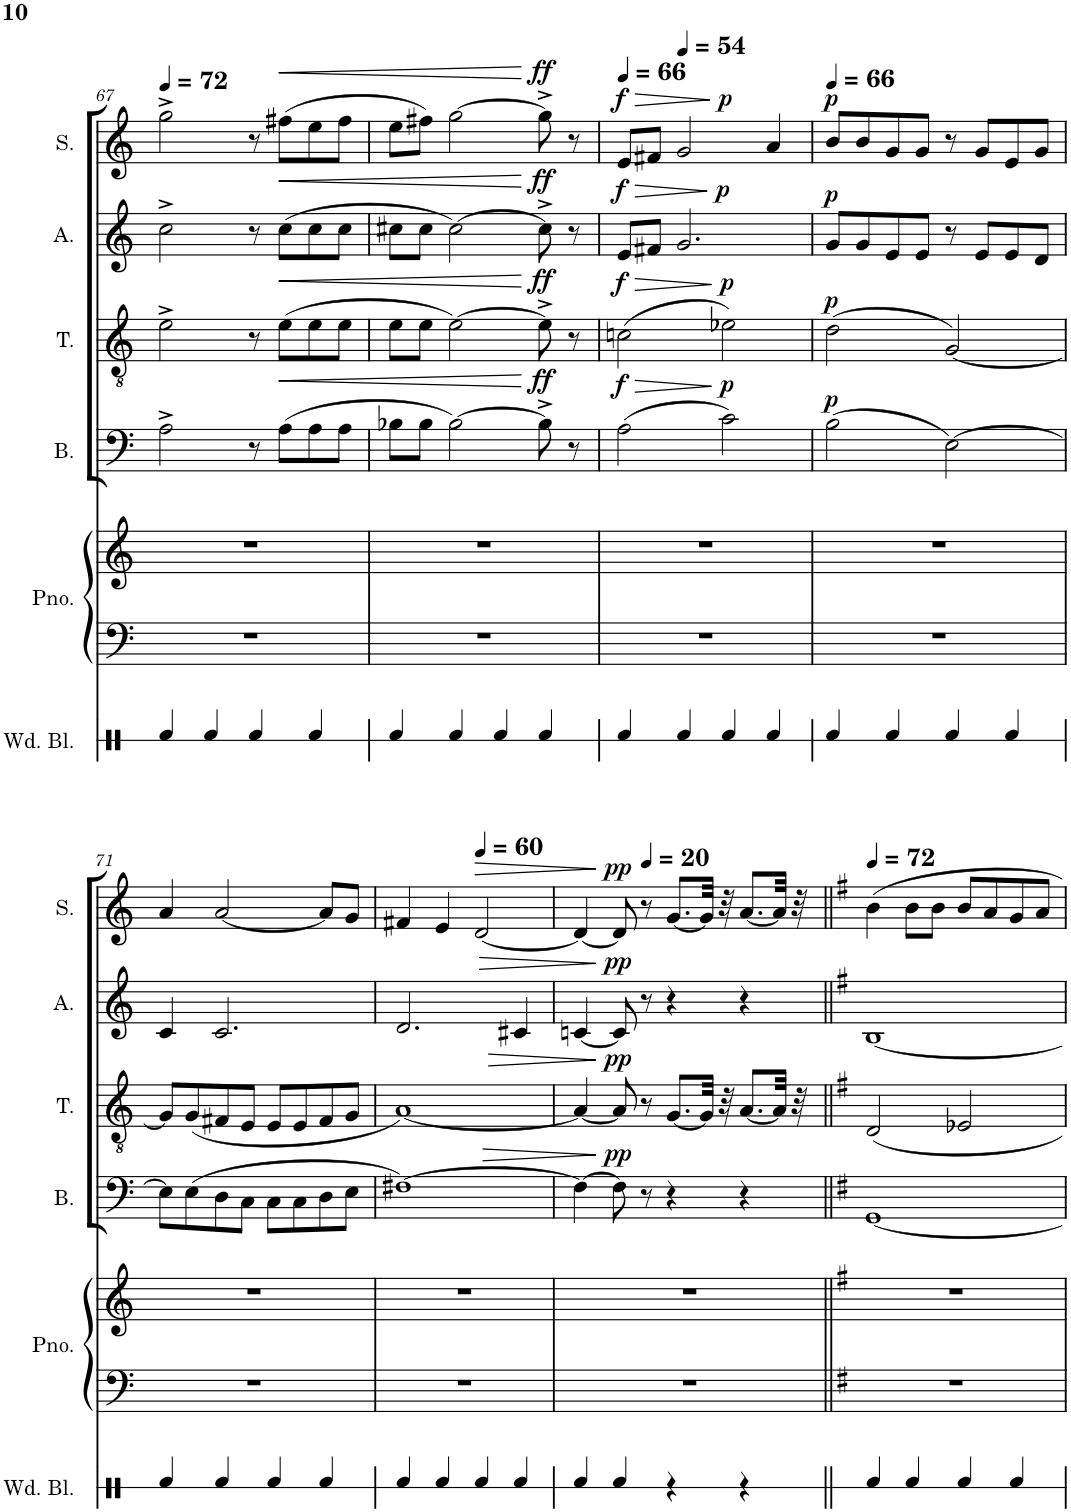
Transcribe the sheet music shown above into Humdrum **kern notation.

**kern	**kern	**kern	**kern	**dynam	**kern	**dynam	**kern	**dynam	**kern	**dynam
*part6	*part5	*part5	*part4	*part4	*part3	*part3	*part2	*part2	*part1	*part1
*staff7	*staff6	*staff5	*staff4	*staff4	*staff3	*staff3	*staff2	*staff2	*staff1	*staff1
*I"Wood Blocks	*I"Piano	*	*I"Bass	*	*I"Tenor	*	*I"Alto	*	*I"Soprano	*
*I'Wd. Bl.	*I'Pno.	*	*I'B.	*	*I'T.	*	*I'A.	*	*I'S.	*
!!LO:PB:g=z
*clefX	*clefF4	*clefG2	*clefF4	*	*clefGv2	*	*clefG2	*	*clefG2	*
*k[]	*k[]	*k[]	*k[]	*	*k[]	*	*k[]	*	*k[]	*
*M4/4	*M4/4	*M4/4	*M4/4	*	*M4/4	*	*M4/4	*	*M4/4	*
*met(c)	*met(c)	*met(c)	*met(c)	*	*met(c)	*	*met(c)	*	*met(c)	*
*MM72	*MM72	*MM72	*MM72	*	*MM72	*	*MM72	*	*MM72	*
=67	=67	=67	=67	=67	=67	=67	=67	=67	=67	=67
4Rf/	1r	1r	2A^\	.	2e^\	.	2cc^\	.	2gg^\	.
4Rf/	.	.	.	.	.	.	.	.	.	.
4Rf/	.	.	8r	.	8r	.	8r	.	8r	.
!	!	!	!	!LO:HP:b	!	!LO:HP:b	!	!LO:HP:b	!	!LO:HP:b
.	.	.	(8A\L	<	(8e\L	<	(8cc\L	<	(8ff#X\L	<
4Rf/	.	.	8A\	.	8e\	.	8cc\	.	8ee\	.
.	.	.	8A\J	.	8e\J	.	8cc\J	.	8ff#\J	.
=68	=68	=68	=68	=68	=68	=68	=68	=68	=68	=68
4Rf/	1r	1r	8B-X\L	.	8e\L	.	8cc#X\L	.	8ee\L	.
.	.	.	8B-\J	.	8e\J	.	8cc#\J	.	8ff#X\J)	.
4Rf/	.	.	[2B-\)	.	[2e\)	.	[2cc#\)	.	[2gg\	.
4Rf/	.	.	.	.	.	.	.	.	.	.
!	!	!	!	!LO:DY:n=1:a	!	!LO:DY:n=1:a	!	!LO:DY:n=1:a	!	!LO:DY:n=1:a
4Rf/	.	.	8B-^\]	[ ff	8e^\]	[ ff	8cc#^\]	[ ff	8gg^\]	[ ff
.	.	.	8r	.	8r	.	8r	.	8r	.
=69	=69	=69	=69	=69	=69	=69	=69	=69	=69	=69
*	*	*	*	*	*	*	*	*	*MM66	*
!	!	!	!	!LO:HP:b	!	!LO:HP:b	!	!LO:HP:b	!	!LO:HP:b
!	!	!	!	!LO:DY:n=1:a	!	!LO:DY:n=1:a	!	!LO:DY:n=1:a	!	!LO:DY:n=1:a
*	*	*	*	*	*	*	*^	*	*^	*
4Rf/	1r	1r	(2A\	> f	(2cn\	> f	8e/L	2ryy	> f	8e/L	2ryy	> f
.	.	.	.	.	.	.	8f#X/J	.	.	8f#X/J	.	.
*	*	*	*	*	*	*	*	*	*	*MM54	*	*
4Rf/	.	.	.	.	.	.	2.g/	.	.	2g/	.	.
!	!	!	!	!LO:DY:n=2:a	!	!	!	!	!LO:DY:n=2:a	!	!	!LO:DY:n=2:a
4Rf/	.	.	2c\)	] p	2e-X\)	]	.	2ryy	p	.	2ryy	p
4Rf/	.	.	.	.	.	.	.	.	.	4a/	.	]
.	.	.	.	.	.	.	.	.	]	.	.	.
*	*	*	*	*	*	*	*v	*v	*	*	*	*
*	*	*	*	*	*	*	*	*	*v	*v	*
=70	=70	=70	=70	=70	=70	=70	=70	=70	=70	=70
*	*	*	*	*	*	*	*	*	*MM66	*
*	*	*	*	*	*	*	*^	*	*^	*
!	!	!	!	!LO:DY:a	!	!LO:DY:a	!	!	!LO:DY:a	!	!	!LO:DY:a
*	*	*	*	*	*	*	*v	*v	*	*	*	*
*	*	*	*	*	*	*	*	*	*v	*v	*
4Rf/	1r	1r	(2B\	p	(2d\	p	8g/L	p	8b/L	p
.	.	.	.	.	.	.	8g/	.	8b/	.
4Rf/	.	.	.	.	.	.	8e/	.	8g/	.
.	.	.	.	.	.	.	8e/J	.	8g/J	.
4Rf/	.	.	[2E\)	.	[2G/)	.	8r	.	8r	.
.	.	.	.	.	.	.	8e/L	.	8g/L	.
4Rf/	.	.	.	.	.	.	8e/	.	8e/	.
.	.	.	.	.	.	.	8d/J	.	8g/J	.
!!LO:LB:g=z
=71	=71	=71	=71	=71	=71	=71	=71	=71	=71	=71
4Rf/	1r	1r	8E\L]	.	8G/L]	.	4c/	.	4a/	.
.	.	.	(8E\	.	(8G/	.	.	.	.	.
4Rf/	.	.	8D\	.	8F#X/	.	2.c/	.	[2a/	.
.	.	.	8C\J	.	8E/J	.	.	.	.	.
4Rf/	.	.	8C\L	.	8E/L	.	.	.	.	.
.	.	.	8C\	.	8E/	.	.	.	.	.
4Rf/	.	.	8D\	.	8F#/	.	.	.	8a/L]	.
.	.	.	8E\J	.	8G/J	.	.	.	8g/J	.
=72	=72	=72	=72	=72	=72	=72	=72	=72	=72	=72
4Rf/	1r	1r	[1F#X)	.	[1A)	.	2.d/	.	4f#X/	.
4Rf/	.	.	.	.	.	.	.	.	4e/	.
*	*	*	*	*	*	*	*	*	*MM60	*
!	!	!	!	!	!	!	!	!	!	!LO:HP:b
4Rf/	.	.	.	.	.	.	.	.	[2d/	>
!	!	!	!	!	!	!	!	!LO:HP:b	!	!
4Rf/	.	.	.	.	.	.	4c#X/	>	.	.
=73	=73	=73	=73	=73	=73	=73	=73	=73	=73	=73
!	!	!	!	!LO:HP:b	!	!LO:HP:b	!	!	!	!
4Rf/	1r	1r	4F#\_	>	4A/_	>	[4cn/	.	4d/_	.
!	!	!	!	!LO:DY:n=1:a	!	!LO:DY:n=1:a	!	!LO:DY:n=1:a	!	!LO:DY:n=1:a
4Rf/	.	.	8F#\]	] pp	8A/]	] pp	8c/]	] pp	8d/]	] pp
*	*	*	*	*	*	*	*	*	*MM20	*
.	.	.	8r	.	8r	.	8r	.	8r	.
4r	.	.	4r	.	[8.G/L	.	4r	.	[8.g/L	.
.	.	.	.	.	32G/Jkk]	.	.	.	32g/Jkk]	.
.	.	.	.	.	32r	.	.	.	32r	.
4r	.	.	4r	.	[8.A/L	.	4r	.	[8.a/L	.
.	.	.	.	.	32A/Jkk]	.	.	.	32a/Jkk]	.
.	.	.	.	.	32r	.	.	.	32r	.
=74||	=74||	=74||	=74||	=74||	=74||	=74||	=74||	=74||	=74||	=74||
*	*k[f#]	*k[f#]	*k[f#]	*	*k[f#]	*	*k[f#]	*	*k[f#]	*
*	*	*	*	*	*	*	*	*	*MM72	*
4Rf/	1r	1r	[1GG	.	2D/	.	[1B	.	4b\	.
4Rf/	.	.	.	.	.	.	.	.	8b\L	.
.	.	.	.	.	.	.	.	.	8b\J	.
4Rf/	.	.	.	.	2E-X/	.	.	.	8b/L	.
.	.	.	.	.	.	.	.	.	8a/	.
4Rf/	.	.	.	.	.	.	.	.	8g/	.
.	.	.	.	.	.	.	.	.	8a/J	.
=	=	=	=	=	=	=	=	=	=	=
*-	*-	*-	*-	*-	*-	*-	*-	*-	*-	*-
